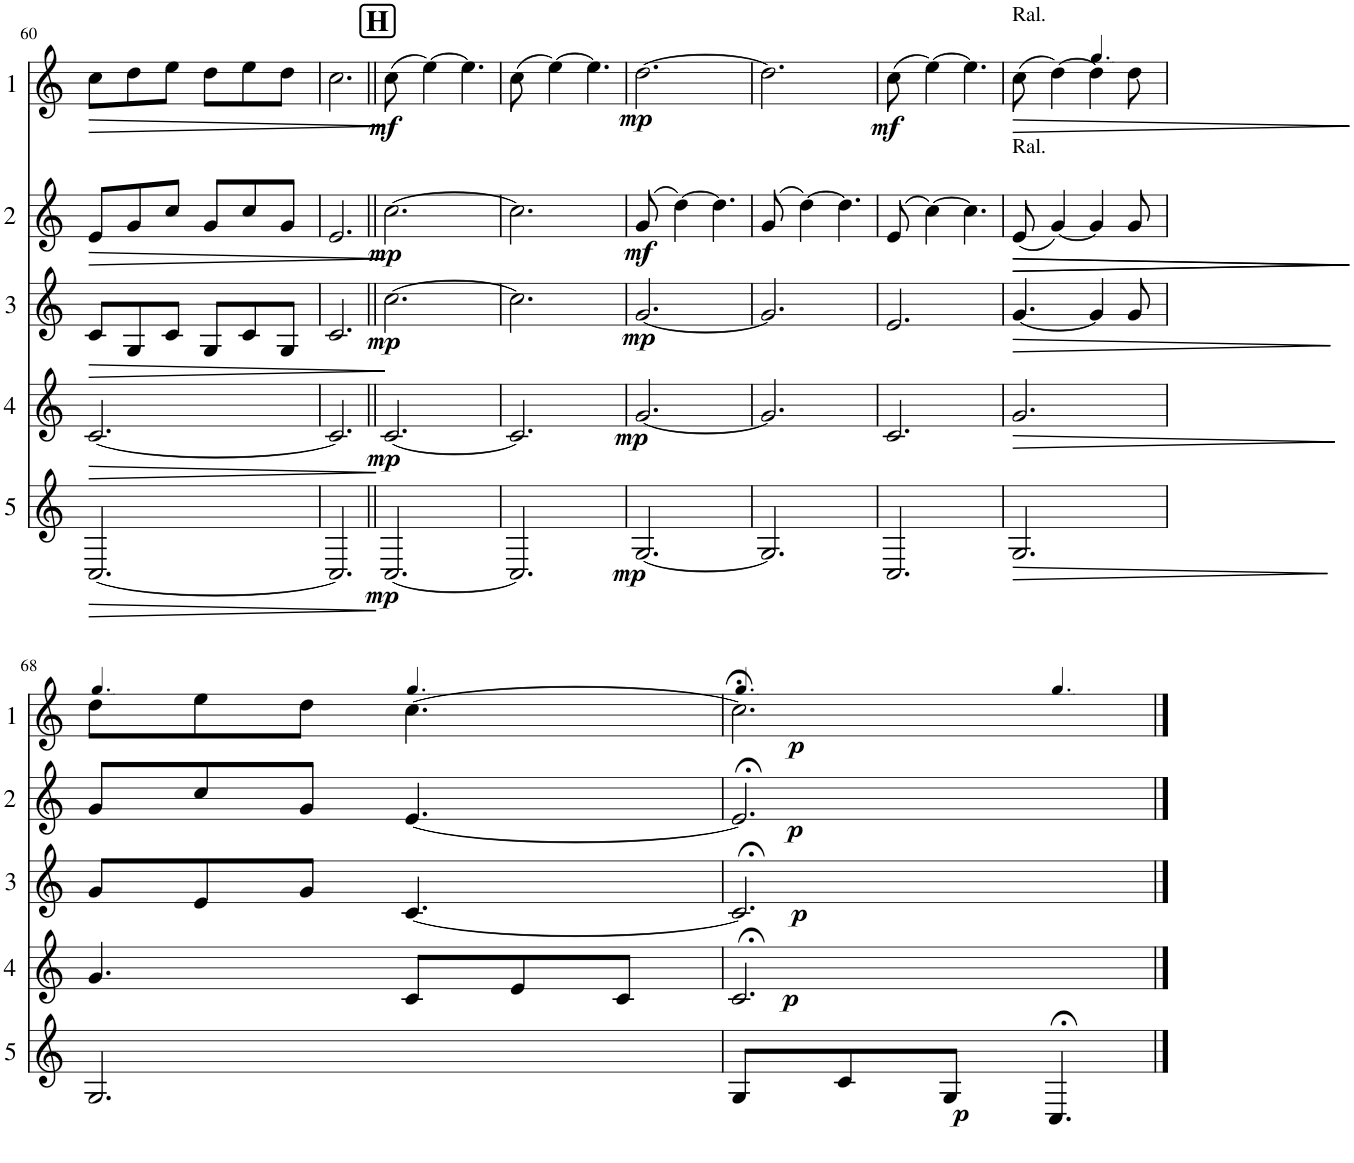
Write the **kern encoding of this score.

**kern	**dynam	**kern	**dynam	**kern	**dynam	**kern	**dynam	**kern	**dynam
*part5	*part5	*part4	*part4	*part3	*part3	*part2	*part2	*part1	*part1
*staff5	*staff5	*staff4	*staff4	*staff3	*staff3	*staff2	*staff2	*staff1	*staff1
*I"5	*	*I"4	*	*I"3	*	*I"2	*	*I"1	*
!!LO:PB:g=z
*clefG2	*	*clefG2	*	*clefG2	*	*clefG2	*	*clefG2	*
*Trd4c7	*	*Trd4c7	*	*Trd4c7	*	*Trd4c7	*	*Trd4c7	*
*k[]	*	*k[]	*	*k[]	*	*k[]	*	*k[]	*
*M6/8	*	*M6/8	*	*M6/8	*	*M6/8	*	*M6/8	*
=60	=60	=60	=60	=60	=60	=60	=60	=60	=60
!	!LO:HP:b	!	!LO:HP:b	!	!LO:HP:b	!	!LO:HP:b	!	!LO:HP:b
[2.C/	>	[2.c/	>	8c/L	>	8e/L	>	8cc\L	>
.	.	.	.	8G/	.	8g/	.	8dd\	.
.	.	.	.	8c/J	.	8cc/J	.	8ee\J	.
.	.	.	.	8G/L	.	8g/L	.	8dd\L	.
.	.	.	.	8c/	.	8cc/	.	8ee\	.
.	.	.	.	8G/J	.	8g/J	.	8dd\J	.
.	]	.	]	.	]	.	]	.	]
=61	=61	=61	=61	=61	=61	=61	=61	=61	=61
2.C/]	.	2.c/]	.	2.c/	.	2.e/	.	2.cc\	.
!!LO:REH:place=s1:a:B:cj:fs=14:t=H
=62||	=62||	=62||	=62||	=62||	=62||	=62||	=62||	=62||	=62||
!	!LO:DY:b	!	!LO:DY:b	!	!LO:DY:b	!	!LO:DY:b	!	!LO:DY:b
[2.C/	mp	[2.c/	mp	[2.cc\	mp	[2.cc\	mp	(8cc\	mf
.	.	.	.	.	.	.	.	[4ee\)	.
.	.	.	.	.	.	.	.	4.ee\]	.
=63	=63	=63	=63	=63	=63	=63	=63	=63	=63
2.C/]	.	2.c/]	.	2.cc\]	.	2.cc\]	.	(8cc\	.
.	.	.	.	.	.	.	.	[4ee\)	.
.	.	.	.	.	.	.	.	4.ee\]	.
=64	=64	=64	=64	=64	=64	=64	=64	=64	=64
!	!LO:DY:b	!	!LO:DY:b	!	!LO:DY:b	!	!LO:DY:b	!	!LO:DY:b
[2.G/	mp	[2.g/	mp	[2.g/	mp	(8g/	mf	[2.dd\	mp
.	.	.	.	.	.	[4dd\)	.	.	.
.	.	.	.	.	.	4.dd\]	.	.	.
=65	=65	=65	=65	=65	=65	=65	=65	=65	=65
2.G/]	.	2.g/]	.	2.g/]	.	(8g/	.	2.dd\]	.
.	.	.	.	.	.	[4dd\)	.	.	.
.	.	.	.	.	.	4.dd\]	.	.	.
=66	=66	=66	=66	=66	=66	=66	=66	=66	=66
!	!	!	!	!	!	!	!	!	!LO:DY:b
2.C/	.	2.c/	.	2.e/	.	(8e/	.	(8cc\	mf
.	.	.	.	.	.	[4cc\)	.	[4ee\)	.
.	.	.	.	.	.	4.cc\]	.	4.ee\]	.
=67	=67	=67	=67	=67	=67	=67	=67	=67	=67
!	!	!	!	!	!	!	!	!LO:TX:a:t=Ral.	!
!	!	!	!	!	!	!LO:TX:a:t=Ral.	!	!	!
!	!LO:HP:b	!	!LO:HP:b	!	!LO:HP:b	!	!LO:HP:b	!	!LO:HP:b
2.G/	>	2.g/	>	[4.g/	>	(8e/	>	(8cc\	>
!	!	!	!	!	!	!	!LO:HP:b	!	!
.	.	.	.	.	.	[4g/)	>	[4dd\)	.
*	*	*	*	*	*	*	*	*MM83	*
.	.	.	.	4g/]	.	4g/]	.	4dd\]	.
.	.	.	.	8g/	.	8g/	.	8dd\	.
.	]	.	]	.	]	.	] ]	.	]
!!LO:LB:g=z
=68	=68	=68	=68	=68	=68	=68	=68	=68	=68
*	*	*	*	*	*	*	*	*MM75	*
2.G/	.	4.g/	.	8g/L	.	8g/L	.	8dd\L	.
.	.	.	.	8e/	.	8cc/	.	8ee\	.
.	.	.	.	8g/J	.	8g/J	.	8dd\J	.
*	*	*	*	*	*	*	*	*MM68	*
.	.	8c/L	.	[4.c/	.	[4.e/	.	[4.cc\	.
.	.	8e/	.	.	.	.	.	.	.
.	.	8c/J	.	.	.	.	.	.	.
=69	=69	=69	=69	=69	=69	=69	=69	=69	=69
*	*	*	*	*	*	*	*	*MM60	*
!	!	!	!LO:DY:b	!	!LO:DY:b	!	!LO:DY:b	!	!LO:DY:b
*	*	*	*	*	*	*	*	*^	*
8G/L	.	2.c;</	p	2.c;</]	p	2.e;</]	p	2.cc;<\]	4.ryy	p
8c/	.	.	.	.	.	.	.	.	.	.
!	!LO:DY:b	!	!	!	!	!	!	!	!	!
8G/J	p	.	.	.	.	.	.	.	.	.
*	*	*	*	*	*	*	*	*MM30	*	*
4.C;</	.	.	.	.	.	.	.	.	4.ryy	.
*	*	*	*	*	*	*	*	*v	*v	*
==	==	==	==	==	==	==	==	==	==
*-	*-	*-	*-	*-	*-	*-	*-	*-	*-
